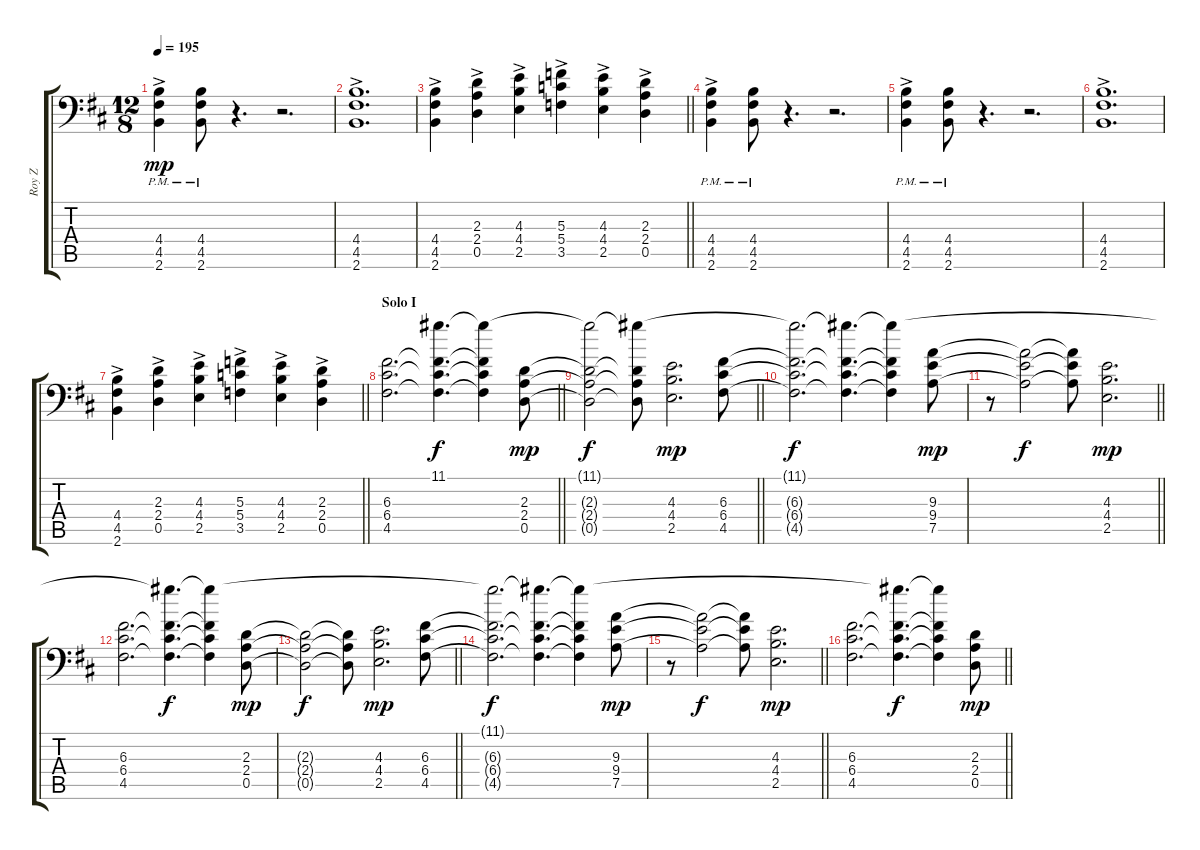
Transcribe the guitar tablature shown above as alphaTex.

\track ("Roy Z" "Roy Z") {instrument distortionguitar}
\staff {score tabs}
\tuning (A3 E3 C3 G2 D2 A1) {hide}
\ts (12 8)
\tempo 195
\clef f4
\ks d
(4.4{ac pm} 4.5{ac pm} 2.6).4{dy mp} (4.4{pm} 4.5{pm} 2.6).8 r.4{d} r.2{d} |
(4.4{ac} 4.5{ac} 2.6).1{d} |
\barLineRight lightlight
(4.4{ac} 4.5{ac} 2.6).4 (2.3{ac} 2.4{ac} 0.5).4 (4.3{ac} 4.4{ac} 2.5).4 (5.3{ac} 5.4{ac} 3.5).4 (4.3{ac} 4.4{ac} 2.5).4 (2.3{ac} 2.4{ac} 0.5).4 |
(4.4{ac pm} 4.5{ac pm} 2.6).4 (4.4{pm} 4.5{pm} 2.6).8 r.4{d} r.2{d} |
(4.4{ac pm} 4.5{ac pm} 2.6).4 (4.4{pm} 4.5{pm} 2.6).8 r.4{d} r.2{d} |
(4.4{ac} 4.5{ac} 2.6).1{d} |
\barLineRight lightlight
(4.4{ac} 4.5{ac} 2.6).4 (2.3{ac} 2.4{ac} 0.5).4 (4.3{ac} 4.4{ac} 2.5).4 (5.3{ac} 5.4{ac} 3.5).4 (4.3{ac} 4.4{ac} 2.5).4 (2.3{ac} 2.4{ac} 0.5).4 |
\section ("" "Solo I")
\barLineRight lightlight
(6.3 6.4 4.5).2{d} (11.1 6.3{t} 6.4{t} 4.5{t}).4{d dy f} (11.1{t} 6.3{t} 6.4{t} 4.5{t}).4 (2.3 2.4 0.5).8{dy mp} |
\barLineRight lightlight
(11.1{t} 2.3{t} 2.4{t} 0.5{t}).2{dy f} (11.1{t} 2.3{t} 2.4{t} 0.5{t}).8 (4.3 4.4 2.5).2{d dy mp} (6.3 6.4 4.5).8 |
(11.1{t} 6.3{t} 6.4{t} 4.5{t}).2{d dy f} (11.1{t} 6.3{t} 6.4{t} 4.5{t}).4{d} (11.1{t} 6.3{t} 6.4{t} 4.5{t}).4 (9.3 9.4 7.5).8{dy mp} |
\barLineRight lightlight
r.8 (9.3{t} 9.4{t} 7.5{t}).2{dy f} (9.3{t} 9.4{t} 7.5{t}).8 (4.3 4.4 2.5).2{d dy mp} |
(6.3 6.4 4.5).2{d} (11.1{t} 6.3{t} 6.4{t} 4.5{t}).4{d dy f} (11.1{t} 6.3{t} 6.4{t} 4.5{t}).4 (2.3 2.4 0.5).8{dy mp} |
\barLineRight lightlight
(2.3{t} 2.4{t} 0.5{t}).2{dy f} (2.3{t} 2.4{t} 0.5{t}).8 (4.3 4.4 2.5).2{d dy mp} (6.3 6.4 4.5).8 |
(11.1{t} 6.3{t} 6.4{t} 4.5{t}).2{d dy f} (11.1{t} 6.3{t} 6.4{t} 4.5{t}).4{d} (11.1{t} 6.3{t} 6.4{t} 4.5{t}).4 (9.3 9.4 7.5).8{dy mp} |
\barLineRight lightlight
r.8 (9.3{t} 9.4{t} 7.5{t}).2{dy f} (9.3{t} 9.4{t} 7.5{t}).8 (4.3 4.4 2.5).2{d dy mp} |
\barLineRight lightlight
(6.3 6.4 4.5).2{d} (11.1{t} 6.3{t} 6.4{t} 4.5{t}).4{d dy f} (11.1{t} 6.3{t} 6.4{t} 4.5{t}).4 (2.3 2.4 0.5).8{dy mp}
